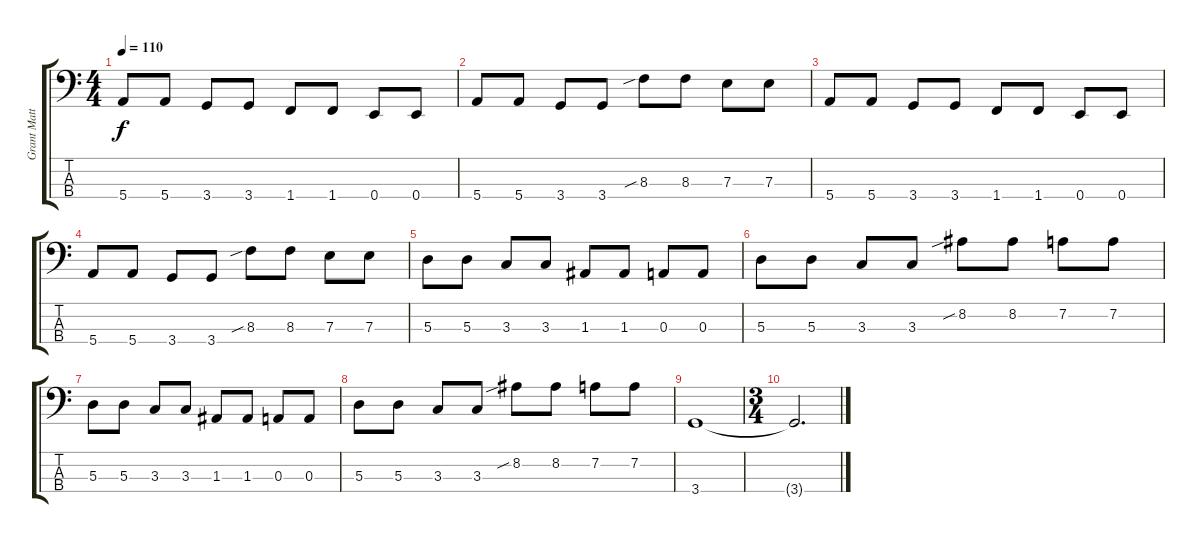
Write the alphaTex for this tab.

\track ("Grant Matthews (Bass)" "Grant Matt") {instrument electricbasspick}
\staff {score tabs}
\tuning (G2 D2 A1 E1) {hide}
\ts (4 4)
\tempo 110
\clef f4
\ks c
5.4.8{dy f} 5.4.8 3.4.8 3.4.8 1.4.8 1.4.8 0.4.8 0.4.8 |
5.4.8 5.4.8 3.4.8 3.4.8 8.3{sib}.8 8.3.8 7.3.8 7.3.8 |
5.4.8 5.4.8 3.4.8 3.4.8 1.4.8 1.4.8 0.4.8 0.4.8 |
5.4.8 5.4.8 3.4.8 3.4.8 8.3{sib}.8 8.3.8 7.3.8 7.3.8 |
5.3.8 5.3.8 3.3.8 3.3.8 1.3.8 1.3.8 0.3.8 0.3.8 |
5.3.8 5.3.8 3.3.8 3.3.8 8.2{sib}.8 8.2.8 7.2.8 7.2.8 |
5.3.8 5.3.8 3.3.8 3.3.8 1.3.8 1.3.8 0.3.8 0.3.8 |
5.3.8 5.3.8 3.3.8 3.3.8 8.2{sib}.8 8.2.8 7.2.8 7.2.8 |
3.4.1 |
\ts (3 4)
3.4{t}.2{d}
